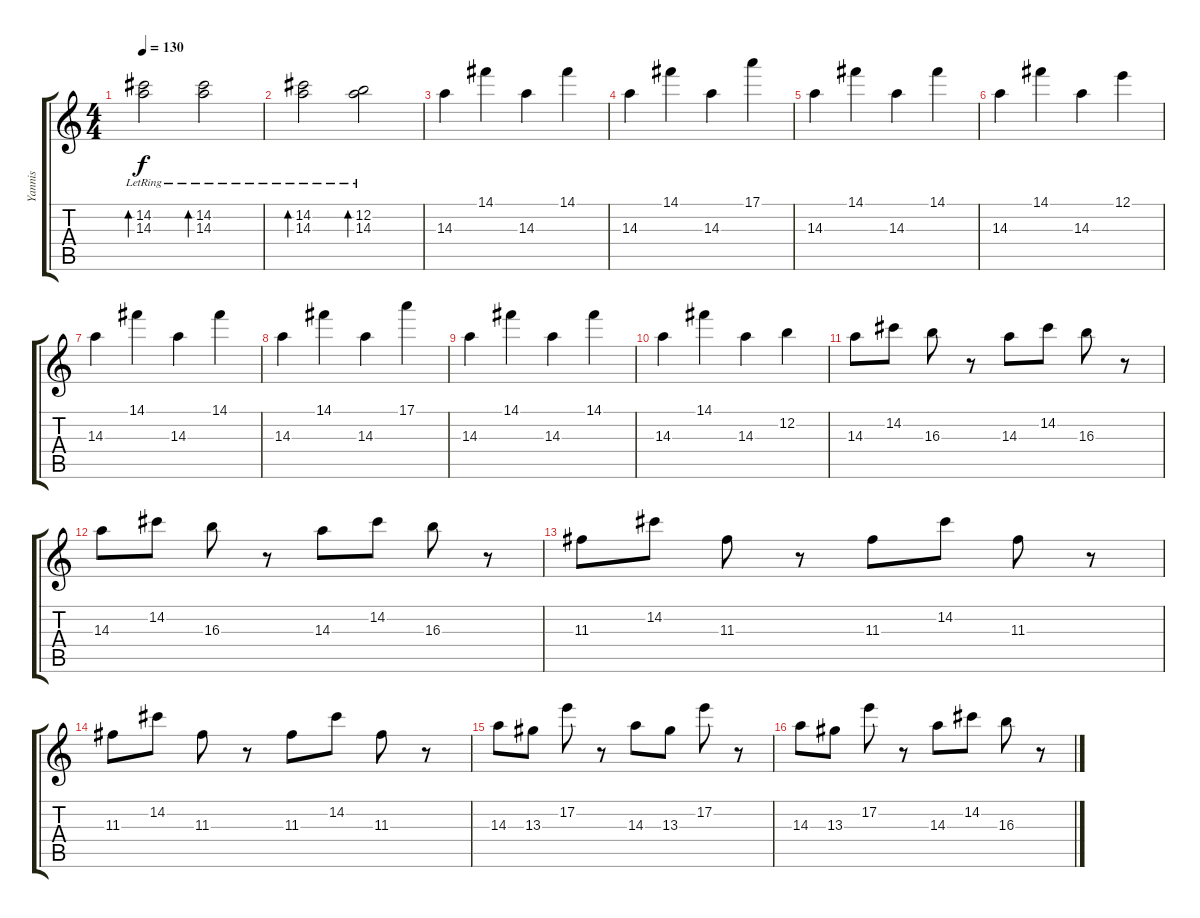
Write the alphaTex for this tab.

\track ("Yannis" "Yannis") {instrument electricguitarclean}
\staff {score tabs}
\tuning (E4 B3 G3 D3 A2 E2) {hide}
\ts (4 4)
\tempo 130
\clef g2
\ks c
(14.2{lr} 14.3{lr}).2{bd 60 dy f} (14.2{lr} 14.3{lr}).2{bd 60} |
(14.2{lr} 14.3{lr}).2{bd 60} (12.2{lr} 14.3{lr}).2{bd 60} |
14.3.4 14.1.4 14.3.4 14.1.4 |
14.3.4 14.1.4 14.3.4 17.1.4 |
14.3.4 14.1.4 14.3.4 14.1.4 |
14.3.4 14.1.4 14.3.4 12.1.4 |
14.3.4 14.1.4 14.3.4 14.1.4 |
14.3.4 14.1.4 14.3.4 17.1.4 |
14.3.4 14.1.4 14.3.4 14.1.4 |
14.3.4 14.1.4 14.3.4 12.2.4 |
14.3.8 14.2.8 16.3.8 r.8 14.3.8 14.2.8 16.3.8 r.8 |
14.3.8 14.2.8 16.3.8 r.8 14.3.8 14.2.8 16.3.8 r.8 |
11.3.8 14.2.8 11.3.8 r.8 11.3.8 14.2.8 11.3.8 r.8 |
11.3.8 14.2.8 11.3.8 r.8 11.3.8 14.2.8 11.3.8 r.8 |
14.3.8 13.3.8 17.2.8 r.8 14.3.8 13.3.8 17.2.8 r.8 |
14.3.8 13.3.8 17.2.8 r.8 14.3.8 14.2.8 16.3.8 r.8
